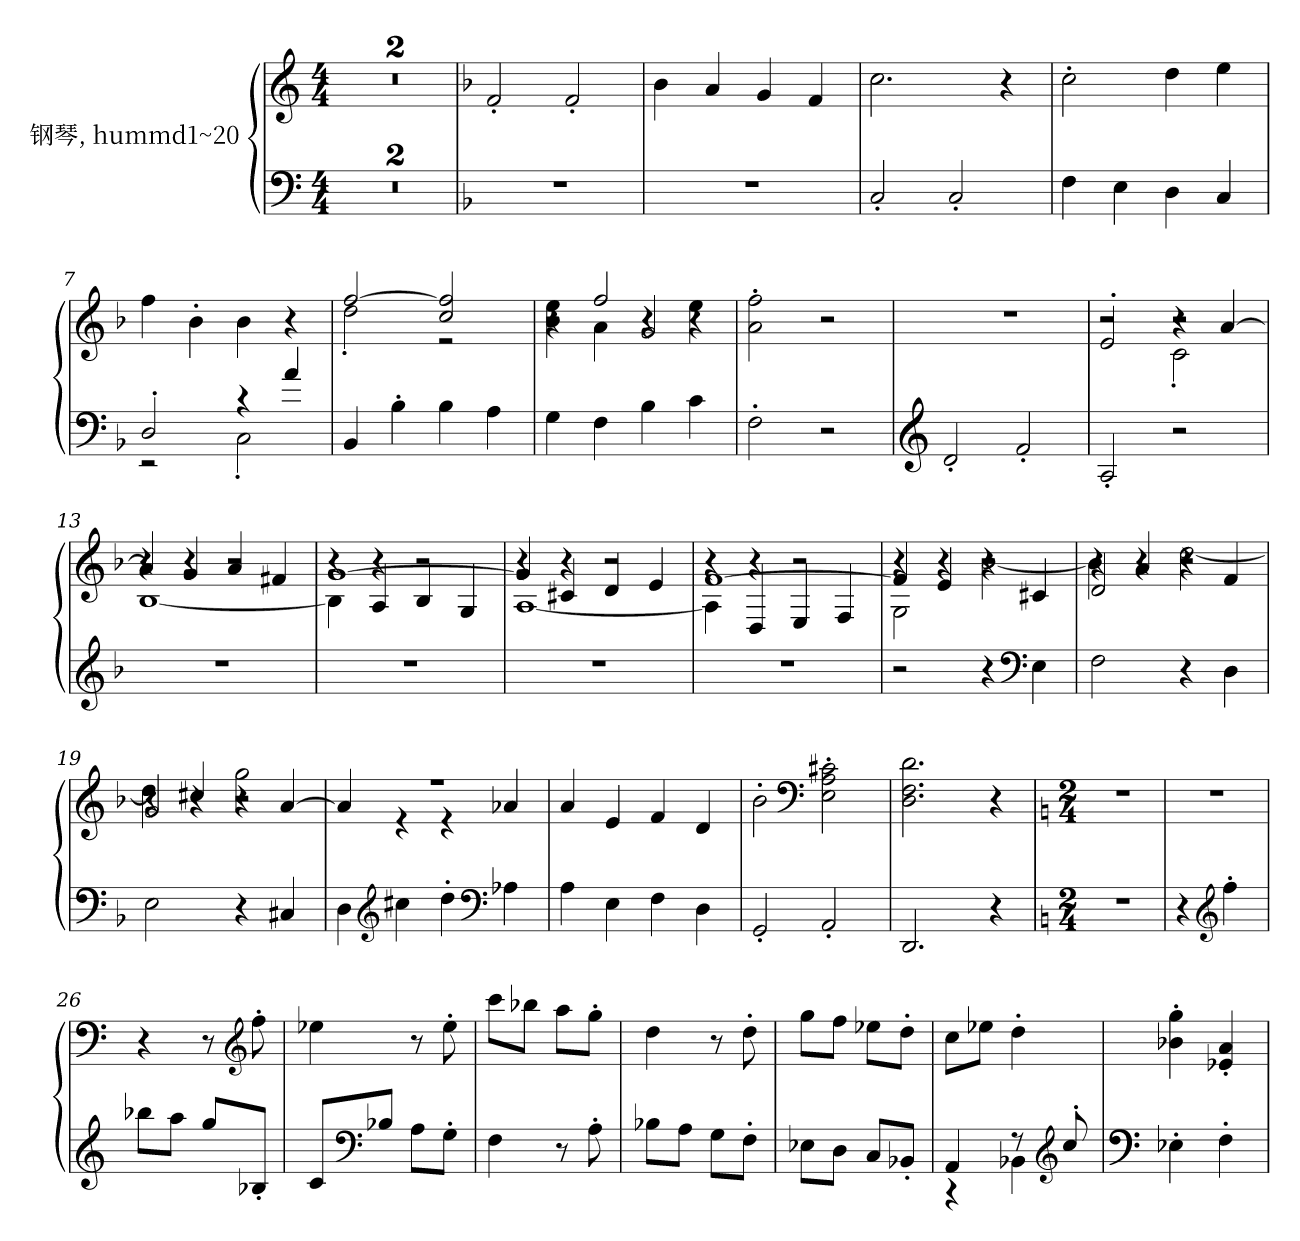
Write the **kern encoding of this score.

**kern	**kern
*part1	*part1
*staff2	*staff1
*I"钢琴, hummd1~20	*
*clefF4	*clefG2
*k[]	*k[]
*M4/4	*M4/4
*MM130	*MM130
=1	=1
1r	1r
=2	=2
1r	1r
=3	=3
*k[b-]	*k[b-]
*	*MM132
1r	2f'/
.	2f'/
=4	=4
1r	4b-\
.	4a/
.	4g/
.	4f/
=5	=5
2C'/	2.cc\
2C'/	.
.	4r
=6	=6
4F\	2cc'\
4E\	.
4D\	4dd\
4C/	4ee\
=7	=7
*^	*
2D'/	2r	4ff\
.	.	4b-'\
4r	2C'\	4b-\
4a/	.	4r
*v	*v	*
=8	=8
*	*^
4BB-/	[2ff/	2dd'\
4B-'\	.	.
4B-\	2cc/ 2ff/]	2r
4A\	.	.
=9	=9	=9
*	*	*^
4G\	4r	4b-\ 4ee\	2r
4F\	2ff/	4a\	.
4B-\	.	4r	2g/
4c\	4r	4ee\	.
*	*v	*v	*v
=10	=10
2F'\	2a\' 2ff\'
2r	2r
!!LO:LB:g=z
=11	=11
*clefG2	*
2d'/	1r
2f'/	.
=12	=12
*	*^
*	*	*^
2A'/	2r	2r	2e'/
2r	4r	2c'\	2r
.	[4a/	.	.
=13	=13	=13	=13
1r	4a/]	[1B-	4r
.	4r	.	4g/
.	2r	.	4a/
.	.	.	4f#X/
=14	=14	=14	=14
1r	[1g	4B-\]	4r
.	.	4r	4A/
.	.	2r	4B-/
.	.	.	4G/
=15	=15	=15	=15
1r	4g/]	[1A	4r
.	4r	.	4c#X/
.	2r	.	4d/
.	.	.	4e/
=16	=16	=16	=16
1r	[1f	4A\]	4r
.	.	4r	4D/
.	.	2r	4E/
.	.	.	4F/
=17	=17	=17	=17
2r	4f/]	2G\	4r
.	4r	.	4e/
4r	2r	[2b-\	4r
*clefF4	*	*	*
4E\	.	.	4c#X/
!!LO:LB:g=z	!!	!!
=18	=18	=18	=18
2F\	2d/	4b-\]	4r
.	.	4r	4a/
4r	2r	[2dd\	4r
4D\	.	.	4f/
=19	=19	=19	=19
2E\	2g/	4dd\]	4r
.	.	4r	4cc#X/
4r	2r	2gg\	4r
4C#X/	.	.	[4a/
*	*	*v	*v
=20	=20	=20
4D\	1r	4a/]
*clefG2	*	*
4cc#X\	.	4r
4dd'\	.	4r
*clefF4	*	*
4A-X\	.	4a-X/
*	*v	*v
=21	=21
4A\	4a/
4E\	4e/
4F\	4f/
4D\	4d/
=22	=22
2GG'/	2b-'\
*	*clefF4
2AA'/	2E\' 2A\' 2c#X\'
=23	=23
2.DD/	2.D\ 2.F\ 2.d\
4r	4r
=24	=24
*k[]	*k[]
*M2/4	*M2/4
2r	2r
!!LO:LB:g=z
=25	=25
4r	2r
*clefG2	*
4ff'\	.
=26	=26
8bb-\L	4r
8aa\J	.
8gg/L	8r
*	*clefG2
8B-'/J	8ff'\
=27	=27
8c/L	4ee-\
*clefF4	*
8B-/J	.
8A\L	8r
8G'\J	8ee-'\
=28	=28
4F\	8ccc\L
.	8bb-\J
8r	8aa\L
8A'\	8gg'\J
=29	=29
8B-\L	4dd\
8A\J	.
8G\L	8r
8F'\J	8dd'\
=30	=30
8E-\L	8gg\L
8D\J	8ff\J
8C/L	8ee-\L
8BB-'/J	8dd'\J
=31	=31
*^	*
4AA/	4r	8cc\L
.	.	8ee-\J
8r	4BB-\	4dd'\
*clefG2	*	*
8cc'/	.	.
*v	*v	*
!!LO:LB:g=z
=32	=32
*clefF4	*
4E-'\	4b-\' 4gg\'
4F'\	4e-/' 4a/'
=	=
*-	*-
